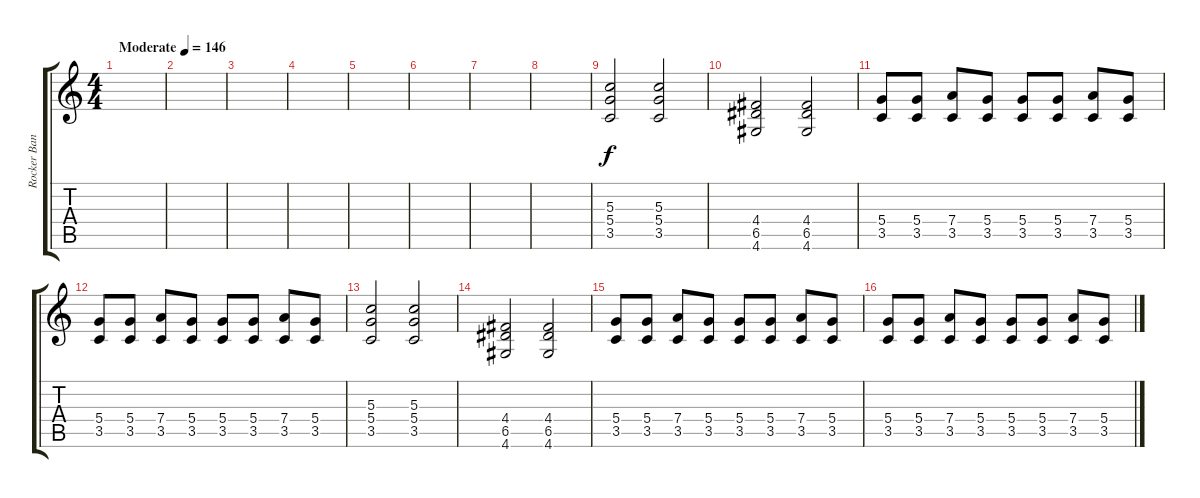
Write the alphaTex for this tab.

\track ("Rocker Banjo" "Rocker Ban") {instrument distortionguitar}
\staff {score tabs}
\tuning (E4 B3 G3 D3 A2 E2) {hide}
\ts (4 4)
\tempo (146 "Moderate")
\clef g2
\ks c
|
|
|
|
|
|
|
|
(5.3 5.4 3.5).2 (5.3 5.4 3.5).2 |
(4.4 6.5 4.6).2 (4.4 6.5 4.6).2 |
(5.4 3.5).8 (5.4 3.5).8 (7.4 3.5).8 (5.4 3.5).8 (5.4 3.5).8 (5.4 3.5).8 (7.4 3.5).8 (5.4 3.5).8 |
(5.4 3.5).8 (5.4 3.5).8 (7.4 3.5).8 (5.4 3.5).8 (5.4 3.5).8 (5.4 3.5).8 (7.4 3.5).8 (5.4 3.5).8 |
(5.3 5.4 3.5).2 (5.3 5.4 3.5).2 |
(4.4 6.5 4.6).2 (4.4 6.5 4.6).2 |
(5.4 3.5).8 (5.4 3.5).8 (7.4 3.5).8 (5.4 3.5).8 (5.4 3.5).8 (5.4 3.5).8 (7.4 3.5).8 (5.4 3.5).8 |
(5.4 3.5).8 (5.4 3.5).8 (7.4 3.5).8 (5.4 3.5).8 (5.4 3.5).8 (5.4 3.5).8 (7.4 3.5).8 (5.4 3.5).8
